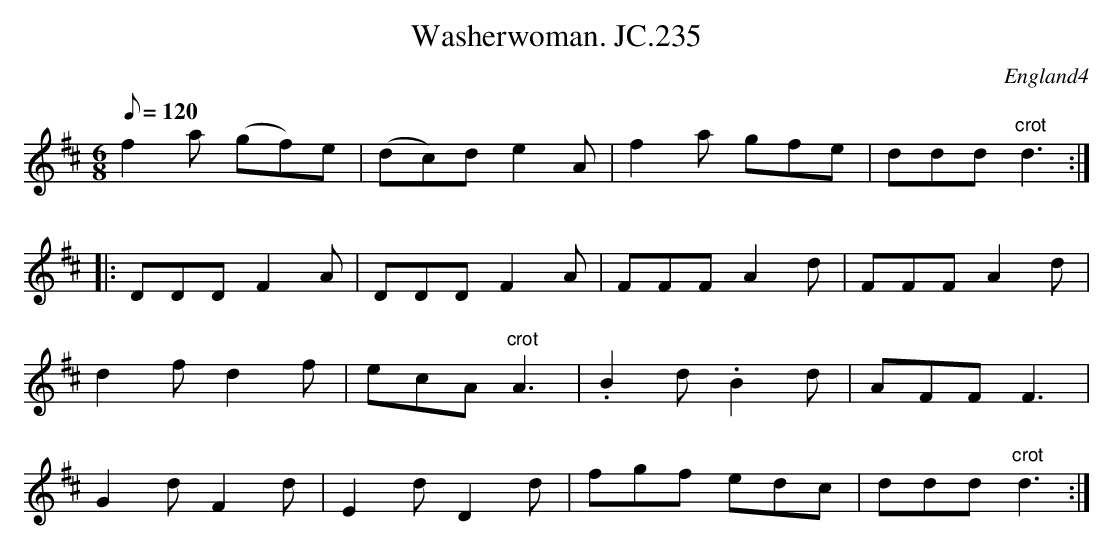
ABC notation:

X:1
T:Washerwoman. JC.235
M:6/8
L:1/8
Q:120
O:England4
K:D
f2a (gf)e|(dc)de2A|f2a gfe|ddd"crot"d3:|!
|:DDDF2A|DDDF2A|FFFA2d|FFFA2d|!
d2fd2f|ecA"crot"A3|.B2d.B2d|AFFF3|!
G2dF2d|E2dD2d|fgf edc|ddd"crot"d3:|]
